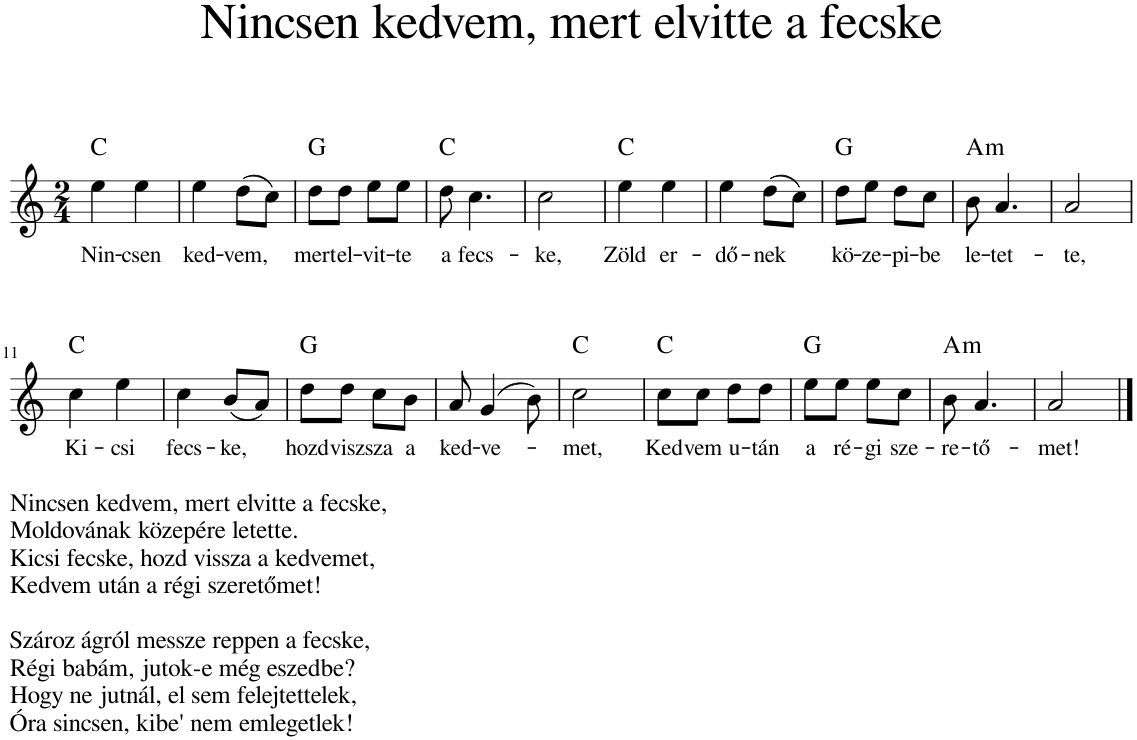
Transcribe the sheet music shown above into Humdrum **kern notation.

**kern	**text	**harte
*part1	*part1	*part1
*staff1	*staff1	*
*I"Piano	*	*
*I'Pno.	*	*
*clefG2	*	*
*k[]	*	*
*M2/4	*	*
=1	=1	=1
!	!LO:LY:b	!
4ee\	Nin-	C:maj
!	!LO:LY:b	!
4ee\	-csen	.
=2	=2	=2
!	!LO:LY:b	!
4ee\	ked-	.
!	!LO:LY:b	!
(8dd\L	-vem,	.
8cc\J)	.	.
=3	=3	=3
!	!LO:LY:b	!
8dd\L	mert	G:maj
!	!LO:LY:b	!
8dd\J	el-	.
!	!LO:LY:b	!
8ee\L	-vit-	.
!	!LO:LY:b	!
8ee\J	-te	.
=4	=4	=4
!	!LO:LY:b	!
8dd\	a	C:maj
!	!LO:LY:b	!
4.cc\	fecs-	.
=5	=5	=5
!	!LO:LY:b	!
2cc\	-ke,	.
=6	=6	=6
!	!LO:LY:b	!
4ee\	Zöld	C:maj
!	!LO:LY:b	!
4ee\	er-	.
=7	=7	=7
!	!LO:LY:b	!
4ee\	-dő-	.
!	!LO:LY:b	!
(8dd\L	-nek	.
8cc\J)	.	.
=8	=8	=8
!	!LO:LY:b	!
8dd\L	kö-	G:maj
!	!LO:LY:b	!
8ee\J	-ze-	.
!	!LO:LY:b	!
8dd\L	-pi-	.
!	!LO:LY:b	!
8cc\J	-be	.
=9	=9	=9
!	!LO:LY:b	!LO:H:kt=m
8b\	le-	A:min
!	!LO:LY:b	!
4.a/	-tet-	.
=10	=10	=10
!	!LO:LY:b	!
2a/	-te,	.
!!LO:LB:g=z
=11	=11	=11
!LO:TX:b:t=Nincsen kedvem, mert elvitte a fecske,	!	!
!LO:TX:b:t=Moldovának közepére letette.	!	!
!LO:TX:b:t=Kicsi fecske, hoz­d vissza a kedvemet,	!	!
!LO:TX:b:t=Kedvem után a régi szeretőmet!	!	!
!LO:TX:b:t=Szároz ágról messze reppen a fecske,	!	!
!LO:TX:b:t=Régi babám, jutok-e még eszedbe?	!	!
!LO:TX:b:t=Hogy ne jutnál, el sem felejtettelek,	!	!
!LO:TX:b:t=Óra sincsen, kibe'­ nem emlegetlek!	!	!
!	!LO:LY:b	!
4cc\	Ki-	C:maj
!	!LO:LY:b	!
4ee\	-csi	.
=12	=12	=12
!	!LO:LY:b	!
4cc\	fecs-	.
!	!LO:LY:b	!
(8b/L	-ke,	.
8a/J)	.	.
=13	=13	=13
!	!LO:LY:b	!
8dd\L	hozd	G:maj
!	!LO:LY:b	!
8dd\J	visz-	.
!	!LO:LY:b	!
8cc\L	-sza	.
!	!LO:LY:b	!
8b\J	a	.
=14	=14	=14
!	!LO:LY:b	!
8a/	ked-	.
!	!LO:LY:b	!
(4g/	-ve-	.
8b\)	.	.
=15	=15	=15
!	!LO:LY:b	!
2cc\	-met,	C:maj
=16	=16	=16
!	!LO:LY:b	!
8cc\L	Ked-	C:maj
!	!LO:LY:b	!
8cc\J	-vem	.
!	!LO:LY:b	!
8dd\L	u-	.
!	!LO:LY:b	!
8dd\J	-tán	.
=17	=17	=17
!	!LO:LY:b	!
8ee\L	a	G:maj
!	!LO:LY:b	!
8ee\J	ré-	.
!	!LO:LY:b	!
8ee\L	-gi	.
!	!LO:LY:b	!
8cc\J	sze-	.
=18	=18	=18
!	!LO:LY:b	!LO:H:kt=m
8b\	-re-	A:min
!	!LO:LY:b	!
4.a/	-tő-	.
=19	=19	=19
!	!LO:LY:b	!
2a/	-met!	.
==	==	==
*-	*-	*-
